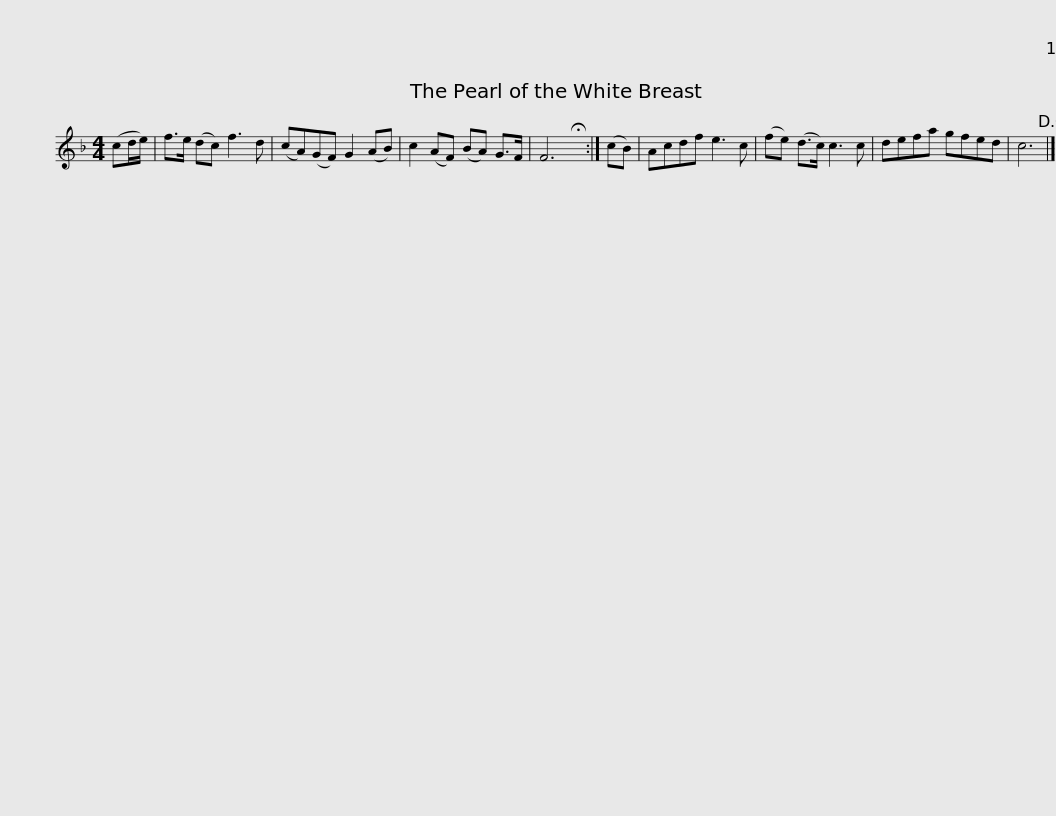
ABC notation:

X:1
L:1/8
M:4/4
I:linebreak $
K:F
V:1 treble
V:1
 (cd/e/) | f>e (dc) f3 d | (cA)(GF) G2 (AB) | c2 (AF) (BA) G>F | F6 !fermata!x :| %5
 (cB) | Acdf e3 c | (fe) (d>c) c3 c |$ defa gfed | c6!D.C.! |] %10
